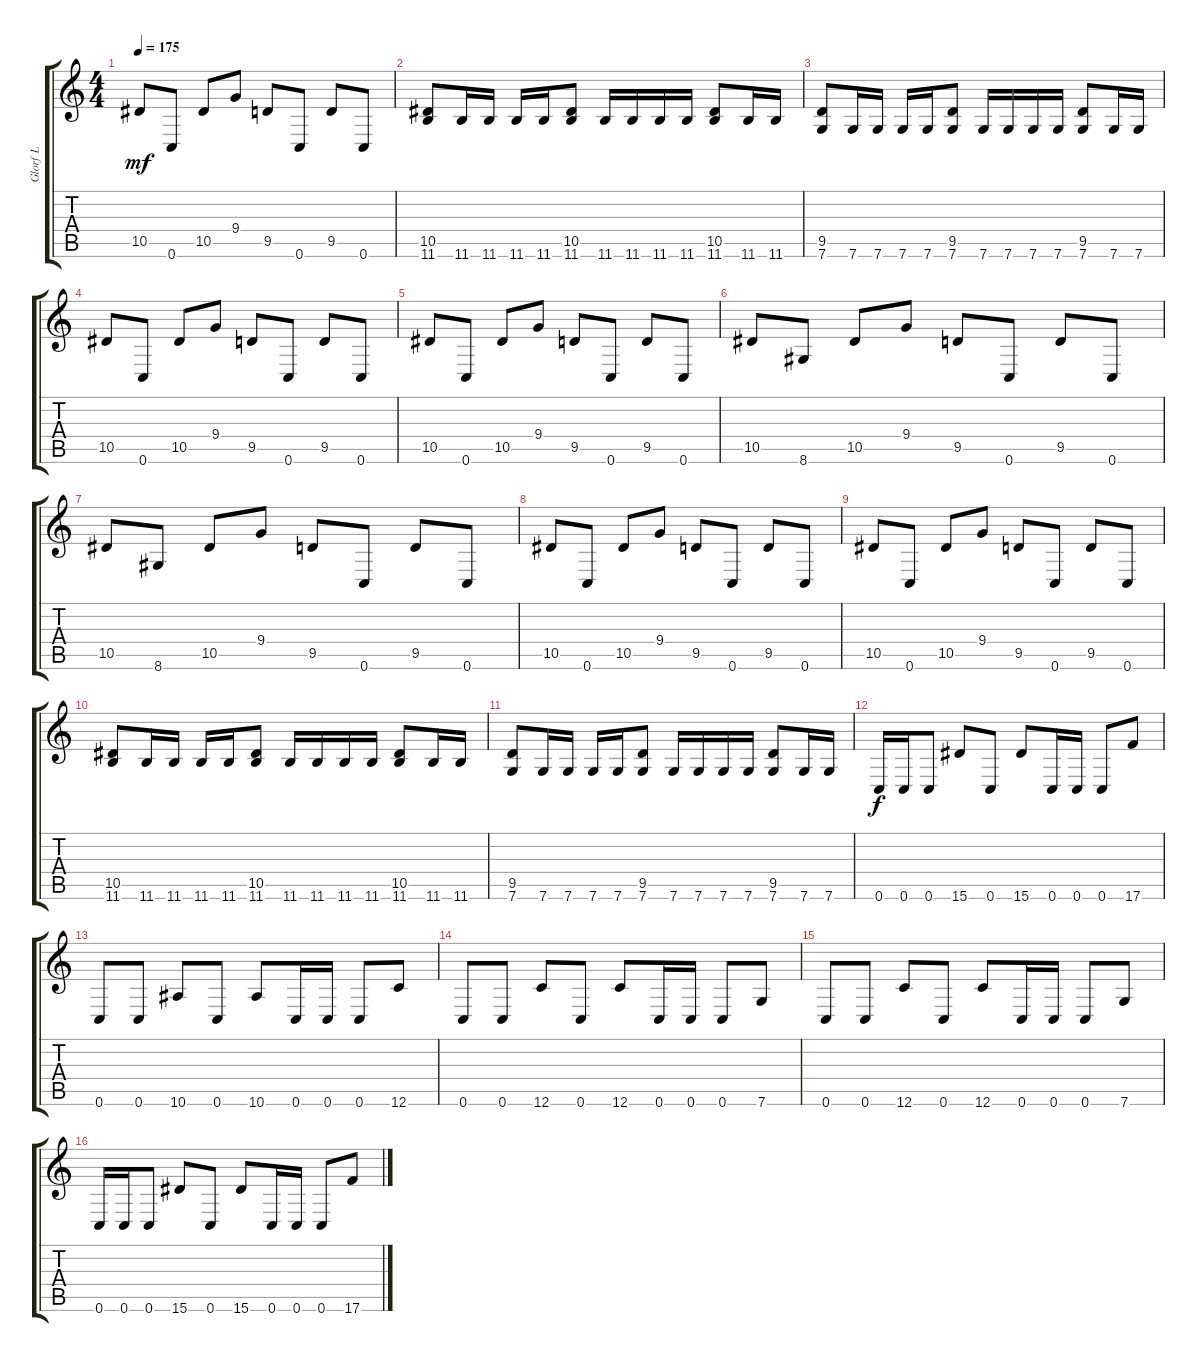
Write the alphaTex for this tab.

\track ("Glorf L" "Glorf L") {instrument distortionguitar}
\staff {score tabs}
\tuning (C4 G3 Eb3 Bb2 F2 C2) {hide}
\ts (4 4)
\tempo 175
\clef g2
\ks c
10.5.8{dy mf} 0.6.8 10.5.8 9.4.8 9.5.8 0.6.8 9.5.8 0.6.8 |
(10.5 11.6).8 11.6.16 11.6.16 11.6.16 11.6.16 (10.5 11.6).8 11.6.16 11.6.16 11.6.16 11.6.16 (10.5 11.6).8 11.6.16 11.6.16 |
(9.5 7.6).8 7.6.16 7.6.16 7.6.16 7.6.16 (9.5 7.6).8 7.6.16 7.6.16 7.6.16 7.6.16 (9.5 7.6).8 7.6.16 7.6.16 |
10.5.8 0.6.8 10.5.8 9.4.8 9.5.8 0.6.8 9.5.8 0.6.8 |
10.5.8 0.6.8 10.5.8 9.4.8 9.5.8 0.6.8 9.5.8 0.6.8 |
10.5.8 8.6.8 10.5.8 9.4.8 9.5.8 0.6.8 9.5.8 0.6.8 |
10.5.8 8.6.8 10.5.8 9.4.8 9.5.8 0.6.8 9.5.8 0.6.8 |
10.5.8 0.6.8 10.5.8 9.4.8 9.5.8 0.6.8 9.5.8 0.6.8 |
10.5.8 0.6.8 10.5.8 9.4.8 9.5.8 0.6.8 9.5.8 0.6.8 |
(10.5 11.6).8 11.6.16 11.6.16 11.6.16 11.6.16 (10.5 11.6).8 11.6.16 11.6.16 11.6.16 11.6.16 (10.5 11.6).8 11.6.16 11.6.16 |
(9.5 7.6).8 7.6.16 7.6.16 7.6.16 7.6.16 (9.5 7.6).8 7.6.16 7.6.16 7.6.16 7.6.16 (9.5 7.6).8 7.6.16 7.6.16 |
0.6.16{dy f} 0.6.16 0.6.8 15.6.8 0.6.8 15.6.8 0.6.16 0.6.16 0.6.8 17.6.8 |
0.6.8 0.6.8 10.6.8 0.6.8 10.6.8 0.6.16 0.6.16 0.6.8 12.6.8 |
0.6.8 0.6.8 12.6.8 0.6.8 12.6.8 0.6.16 0.6.16 0.6.8 7.6.8 |
0.6.8 0.6.8 12.6.8 0.6.8 12.6.8 0.6.16 0.6.16 0.6.8 7.6.8 |
0.6.16 0.6.16 0.6.8 15.6.8 0.6.8 15.6.8 0.6.16 0.6.16 0.6.8 17.6.8
